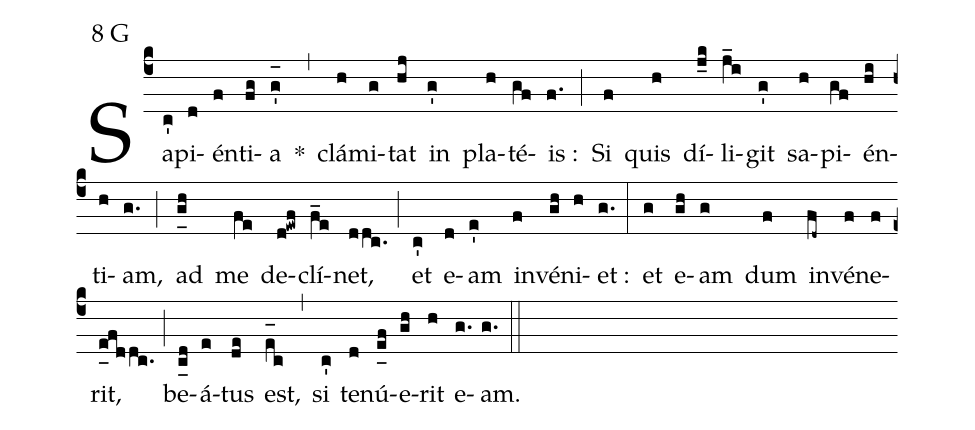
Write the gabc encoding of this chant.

mode:8 G;
%%
(c4) Sa(c')pi(d)én(f)ti(fg)a(g'_[oh:h]) *(,) clá(h)mi(g)tat(hj) in(g') pla(h)té(gf)is :(f.) (;) Si(f) quis(h) dí(j_k)li(j_i)git(g') sa(h)pi(gf)én(hi)ti(h)am,(g.) (;) ad(g_[uh:l]h) me(fe) de(d!ewf)clí(f_e)net,(ddc.) (;) et(c') e(d)am(e') in(f)vé(gh)ni(h)et :(g.) (:) et(g) e(gh)am(g) dum(f) in(fd~)vé(f)ne(f)rit,(e_[uh:l]fddc.) (;) be(c_[ll:1]d)á(e)tus(de) est,(e_[oh:h]c) (,) si(c') te(d)nú(e_[uh:l]f)e(gh)rit(h) e(g.)am.(g.) (::)
